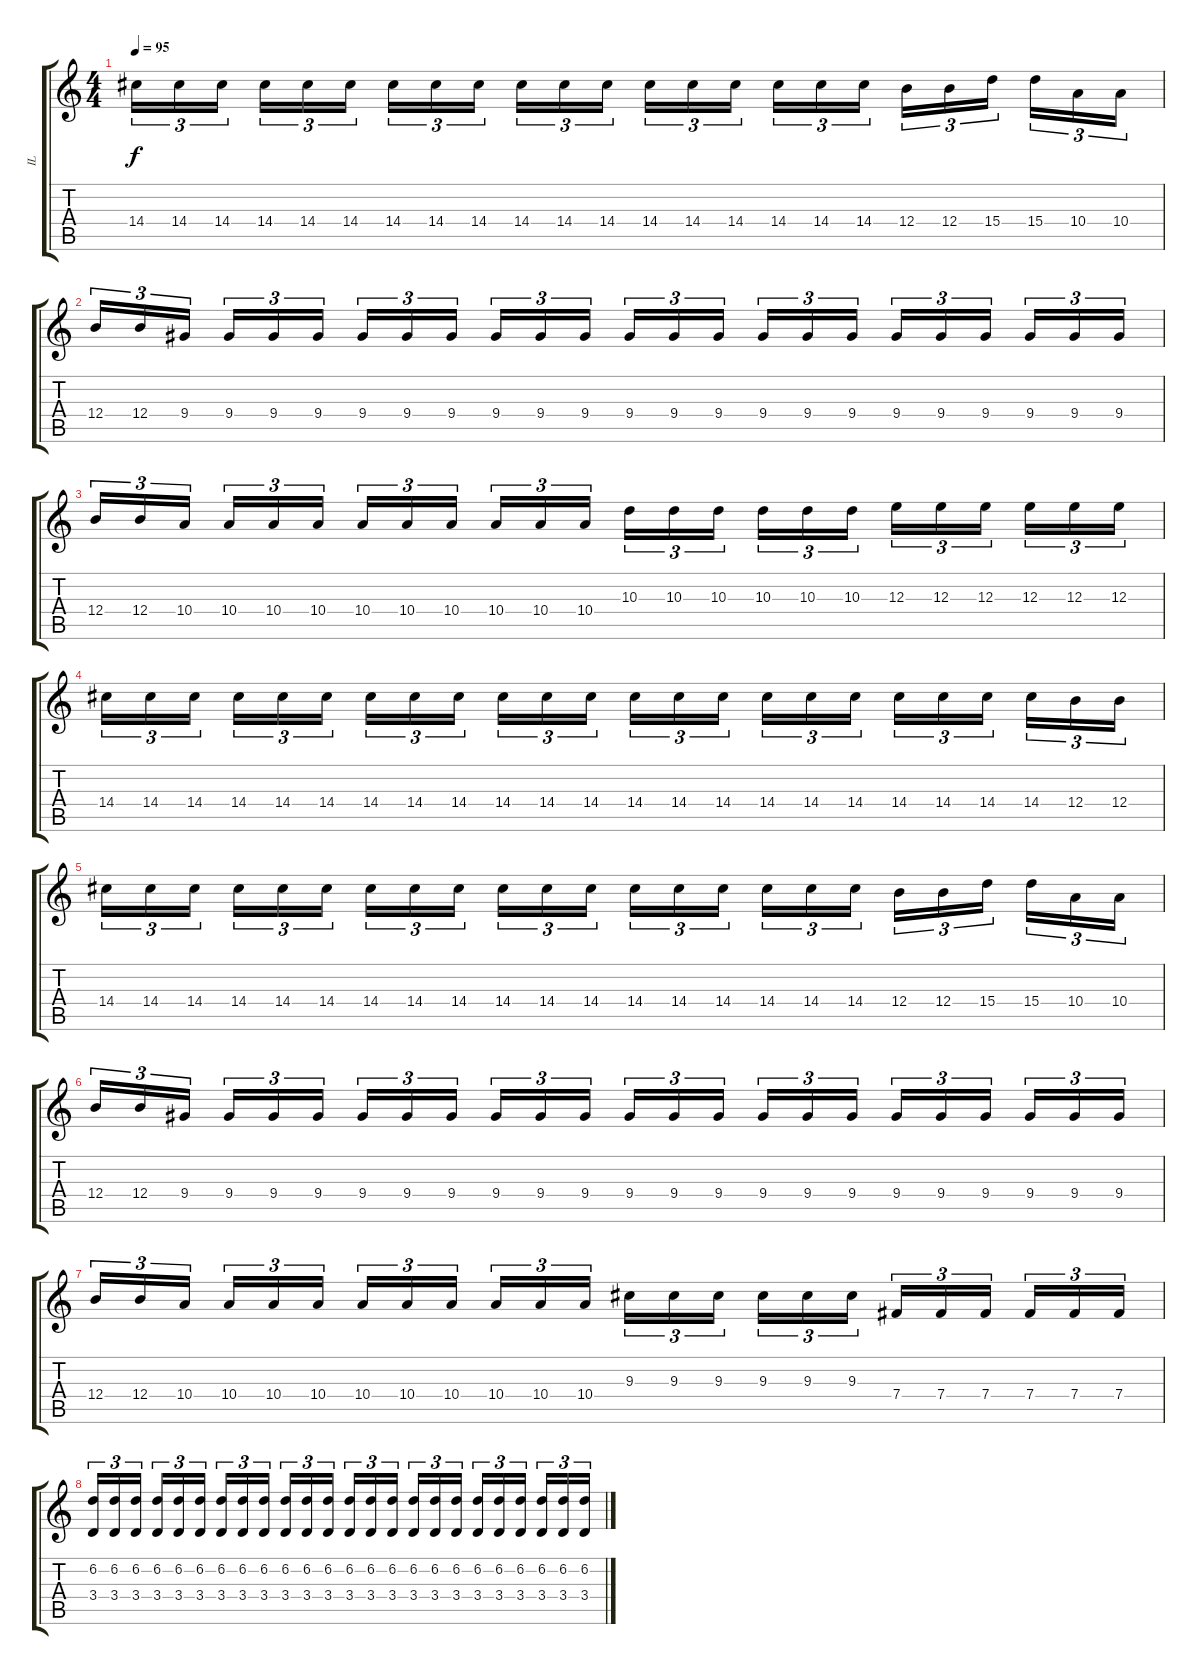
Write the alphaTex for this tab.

\track ("IL" "IL") {instrument distortionguitar}
\staff {score tabs}
\tuning (Db4 Ab3 E3 B2 Gb2 Db2) {hide}
\ts (4 4)
\tempo 95
\clef g2
\ks c
14.4.16{tu (3 2) dy f} 14.4.16{tu (3 2)} 14.4.16{tu (3 2) beam splitsecondary} 14.4.16{tu (3 2)} 14.4.16{tu (3 2)} 14.4.16{tu (3 2)} 14.4.16{tu (3 2)} 14.4.16{tu (3 2)} 14.4.16{tu (3 2) beam splitsecondary} 14.4.16{tu (3 2)} 14.4.16{tu (3 2)} 14.4.16{tu (3 2)} 14.4.16{tu (3 2)} 14.4.16{tu (3 2)} 14.4.16{tu (3 2) beam splitsecondary} 14.4.16{tu (3 2)} 14.4.16{tu (3 2)} 14.4.16{tu (3 2)} 12.4.16{tu (3 2)} 12.4.16{tu (3 2)} 15.4.16{tu (3 2) beam splitsecondary} 15.4.16{tu (3 2)} 10.4.16{tu (3 2)} 10.4.16{tu (3 2)} |
12.4.16{tu (3 2)} 12.4.16{tu (3 2)} 9.4.16{tu (3 2) beam splitsecondary} 9.4.16{tu (3 2)} 9.4.16{tu (3 2)} 9.4.16{tu (3 2)} 9.4.16{tu (3 2)} 9.4.16{tu (3 2)} 9.4.16{tu (3 2) beam splitsecondary} 9.4.16{tu (3 2)} 9.4.16{tu (3 2)} 9.4.16{tu (3 2)} 9.4.16{tu (3 2)} 9.4.16{tu (3 2)} 9.4.16{tu (3 2) beam splitsecondary} 9.4.16{tu (3 2)} 9.4.16{tu (3 2)} 9.4.16{tu (3 2)} 9.4.16{tu (3 2)} 9.4.16{tu (3 2)} 9.4.16{tu (3 2) beam splitsecondary} 9.4.16{tu (3 2)} 9.4.16{tu (3 2)} 9.4.16{tu (3 2)} |
12.4.16{tu (3 2)} 12.4.16{tu (3 2)} 10.4.16{tu (3 2) beam splitsecondary} 10.4.16{tu (3 2)} 10.4.16{tu (3 2)} 10.4.16{tu (3 2)} 10.4.16{tu (3 2)} 10.4.16{tu (3 2)} 10.4.16{tu (3 2) beam splitsecondary} 10.4.16{tu (3 2)} 10.4.16{tu (3 2)} 10.4.16{tu (3 2)} 10.3.16{tu (3 2)} 10.3.16{tu (3 2)} 10.3.16{tu (3 2) beam splitsecondary} 10.3.16{tu (3 2)} 10.3.16{tu (3 2)} 10.3.16{tu (3 2)} 12.3.16{tu (3 2)} 12.3.16{tu (3 2)} 12.3.16{tu (3 2) beam splitsecondary} 12.3.16{tu (3 2)} 12.3.16{tu (3 2)} 12.3.16{tu (3 2)} |
14.4.16{tu (3 2)} 14.4.16{tu (3 2)} 14.4.16{tu (3 2) beam splitsecondary} 14.4.16{tu (3 2)} 14.4.16{tu (3 2)} 14.4.16{tu (3 2)} 14.4.16{tu (3 2)} 14.4.16{tu (3 2)} 14.4.16{tu (3 2) beam splitsecondary} 14.4.16{tu (3 2)} 14.4.16{tu (3 2)} 14.4.16{tu (3 2)} 14.4.16{tu (3 2)} 14.4.16{tu (3 2)} 14.4.16{tu (3 2) beam splitsecondary} 14.4.16{tu (3 2)} 14.4.16{tu (3 2)} 14.4.16{tu (3 2)} 14.4.16{tu (3 2)} 14.4.16{tu (3 2)} 14.4.16{tu (3 2) beam splitsecondary} 14.4.16{tu (3 2)} 12.4.16{tu (3 2)} 12.4.16{tu (3 2)} |
14.4.16{tu (3 2)} 14.4.16{tu (3 2)} 14.4.16{tu (3 2) beam splitsecondary} 14.4.16{tu (3 2)} 14.4.16{tu (3 2)} 14.4.16{tu (3 2)} 14.4.16{tu (3 2)} 14.4.16{tu (3 2)} 14.4.16{tu (3 2) beam splitsecondary} 14.4.16{tu (3 2)} 14.4.16{tu (3 2)} 14.4.16{tu (3 2)} 14.4.16{tu (3 2)} 14.4.16{tu (3 2)} 14.4.16{tu (3 2) beam splitsecondary} 14.4.16{tu (3 2)} 14.4.16{tu (3 2)} 14.4.16{tu (3 2)} 12.4.16{tu (3 2)} 12.4.16{tu (3 2)} 15.4.16{tu (3 2) beam splitsecondary} 15.4.16{tu (3 2)} 10.4.16{tu (3 2)} 10.4.16{tu (3 2)} |
12.4.16{tu (3 2)} 12.4.16{tu (3 2)} 9.4.16{tu (3 2) beam splitsecondary} 9.4.16{tu (3 2)} 9.4.16{tu (3 2)} 9.4.16{tu (3 2)} 9.4.16{tu (3 2)} 9.4.16{tu (3 2)} 9.4.16{tu (3 2) beam splitsecondary} 9.4.16{tu (3 2)} 9.4.16{tu (3 2)} 9.4.16{tu (3 2)} 9.4.16{tu (3 2)} 9.4.16{tu (3 2)} 9.4.16{tu (3 2) beam splitsecondary} 9.4.16{tu (3 2)} 9.4.16{tu (3 2)} 9.4.16{tu (3 2)} 9.4.16{tu (3 2)} 9.4.16{tu (3 2)} 9.4.16{tu (3 2) beam splitsecondary} 9.4.16{tu (3 2)} 9.4.16{tu (3 2)} 9.4.16{tu (3 2)} |
12.4.16{tu (3 2)} 12.4.16{tu (3 2)} 10.4.16{tu (3 2) beam splitsecondary} 10.4.16{tu (3 2)} 10.4.16{tu (3 2)} 10.4.16{tu (3 2)} 10.4.16{tu (3 2)} 10.4.16{tu (3 2)} 10.4.16{tu (3 2) beam splitsecondary} 10.4.16{tu (3 2)} 10.4.16{tu (3 2)} 10.4.16{tu (3 2)} 9.3.16{tu (3 2)} 9.3.16{tu (3 2)} 9.3.16{tu (3 2) beam splitsecondary} 9.3.16{tu (3 2)} 9.3.16{tu (3 2)} 9.3.16{tu (3 2)} 7.4.16{tu (3 2)} 7.4.16{tu (3 2)} 7.4.16{tu (3 2) beam splitsecondary} 7.4.16{tu (3 2)} 7.4.16{tu (3 2)} 7.4.16{tu (3 2)} |
(6.2 3.4).16{tu (3 2)} (6.2 3.4).16{tu (3 2)} (6.2 3.4).16{tu (3 2) beam splitsecondary} (6.2 3.4).16{tu (3 2)} (6.2 3.4).16{tu (3 2)} (6.2 3.4).16{tu (3 2)} (6.2 3.4).16{tu (3 2)} (6.2 3.4).16{tu (3 2)} (6.2 3.4).16{tu (3 2) beam splitsecondary} (6.2 3.4).16{tu (3 2)} (6.2 3.4).16{tu (3 2)} (6.2 3.4).16{tu (3 2)} (6.2 3.4).16{tu (3 2)} (6.2 3.4).16{tu (3 2)} (6.2 3.4).16{tu (3 2) beam splitsecondary} (6.2 3.4).16{tu (3 2)} (6.2 3.4).16{tu (3 2)} (6.2 3.4).16{tu (3 2)} (6.2 3.4).16{tu (3 2)} (6.2 3.4).16{tu (3 2)} (6.2 3.4).16{tu (3 2) beam splitsecondary} (6.2 3.4).16{tu (3 2)} (6.2 3.4).16{tu (3 2)} (6.2 3.4).16{tu (3 2)}
